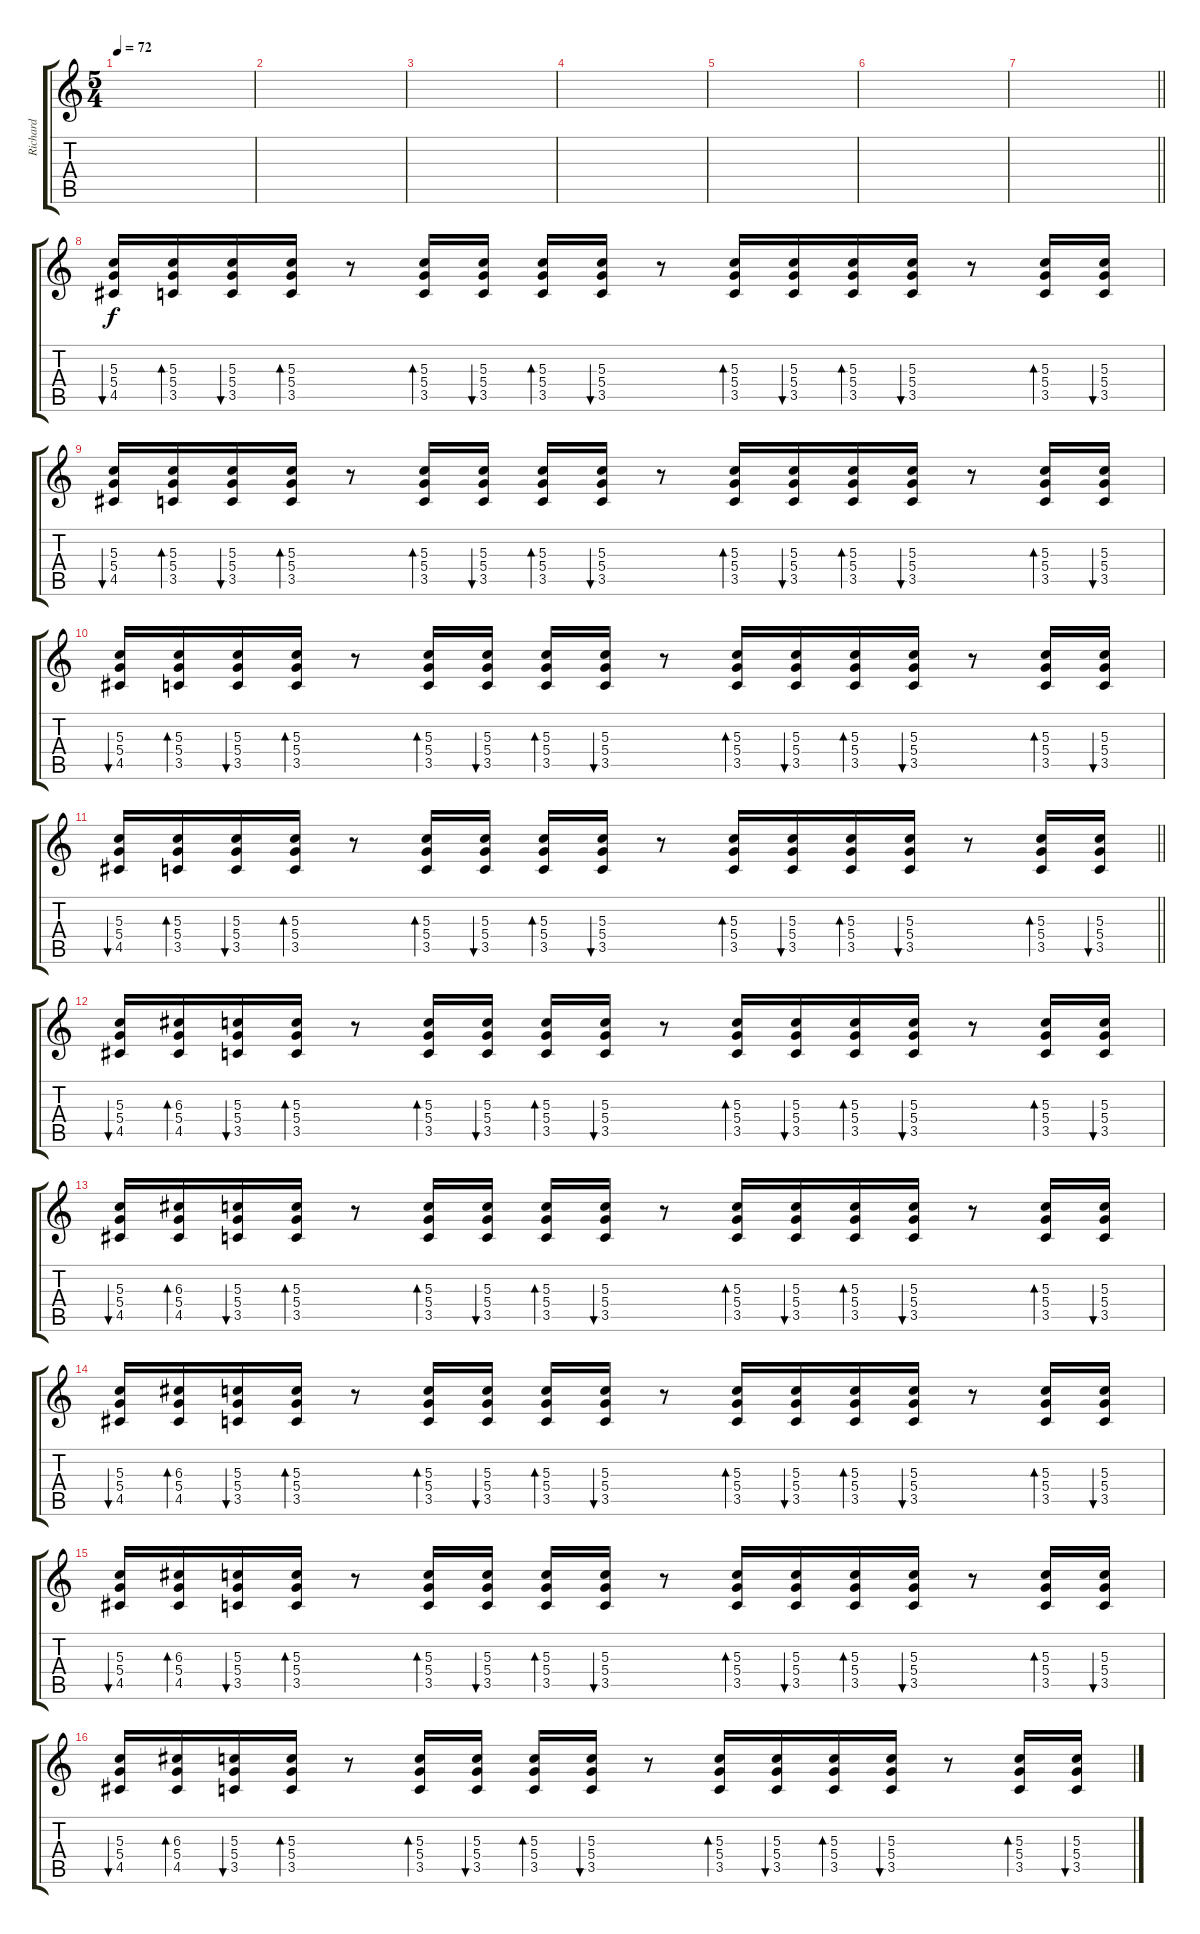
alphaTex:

\track ("Richard" "Richard") {instrument distortionguitar}
\staff {score tabs}
\tuning (E4 B3 G3 D3 A2 E2) {hide}
\ts (5 4)
\tempo 72
\clef g2
\ks c
|
|
|
|
|
|
\barLineRight lightlight
|
(5.3 5.4 4.5).16{bu 60} (5.3 5.4 3.5).16{bd 60} (5.3 5.4 3.5).16{bu 60} (5.3 5.4 3.5).16{bd 60} r.8 (5.3 5.4 3.5).16{bd 60} (5.3 5.4 3.5).16{bu 60} (5.3 5.4 3.5).16{bd 60} (5.3 5.4 3.5).16{bu 60} r.8 (5.3 5.4 3.5).16{bd 60} (5.3 5.4 3.5).16{bu 60} (5.3 5.4 3.5).16{bd 60} (5.3 5.4 3.5).16{bu 60} r.8 (5.3 5.4 3.5).16{bd 60} (5.3 5.4 3.5).16{bu 60} |
(5.3 5.4 4.5).16{bu 60} (5.3 5.4 3.5).16{bd 60} (5.3 5.4 3.5).16{bu 60} (5.3 5.4 3.5).16{bd 60} r.8 (5.3 5.4 3.5).16{bd 60} (5.3 5.4 3.5).16{bu 60} (5.3 5.4 3.5).16{bd 60} (5.3 5.4 3.5).16{bu 60} r.8 (5.3 5.4 3.5).16{bd 60} (5.3 5.4 3.5).16{bu 60} (5.3 5.4 3.5).16{bd 60} (5.3 5.4 3.5).16{bu 60} r.8 (5.3 5.4 3.5).16{bd 60} (5.3 5.4 3.5).16{bu 60} |
(5.3 5.4 4.5).16{bu 60} (5.3 5.4 3.5).16{bd 60} (5.3 5.4 3.5).16{bu 60} (5.3 5.4 3.5).16{bd 60} r.8 (5.3 5.4 3.5).16{bd 60} (5.3 5.4 3.5).16{bu 60} (5.3 5.4 3.5).16{bd 60} (5.3 5.4 3.5).16{bu 60} r.8 (5.3 5.4 3.5).16{bd 60} (5.3 5.4 3.5).16{bu 60} (5.3 5.4 3.5).16{bd 60} (5.3 5.4 3.5).16{bu 60} r.8 (5.3 5.4 3.5).16{bd 60} (5.3 5.4 3.5).16{bu 60} |
\barLineRight lightlight
(5.3 5.4 4.5).16{bu 60} (5.3 5.4 3.5).16{bd 60} (5.3 5.4 3.5).16{bu 60} (5.3 5.4 3.5).16{bd 60} r.8 (5.3 5.4 3.5).16{bd 60} (5.3 5.4 3.5).16{bu 60} (5.3 5.4 3.5).16{bd 60} (5.3 5.4 3.5).16{bu 60} r.8 (5.3 5.4 3.5).16{bd 60} (5.3 5.4 3.5).16{bu 60} (5.3 5.4 3.5).16{bd 60} (5.3 5.4 3.5).16{bu 60} r.8 (5.3 5.4 3.5).16{bd 60} (5.3 5.4 3.5).16{bu 60} |
(5.3 5.4 4.5).16{bu 60} (6.3 5.4 4.5).16{bd 60} (5.3 5.4 3.5).16{bu 60} (5.3 5.4 3.5).16{bd 60} r.8 (5.3 5.4 3.5).16{bd 60} (5.3 5.4 3.5).16{bu 60} (5.3 5.4 3.5).16{bd 60} (5.3 5.4 3.5).16{bu 60} r.8 (5.3 5.4 3.5).16{bd 60} (5.3 5.4 3.5).16{bu 60} (5.3 5.4 3.5).16{bd 60} (5.3 5.4 3.5).16{bu 60} r.8 (5.3 5.4 3.5).16{bd 60} (5.3 5.4 3.5).16{bu 60} |
(5.3 5.4 4.5).16{bu 60} (6.3 5.4 4.5).16{bd 60} (5.3 5.4 3.5).16{bu 60} (5.3 5.4 3.5).16{bd 60} r.8 (5.3 5.4 3.5).16{bd 60} (5.3 5.4 3.5).16{bu 60} (5.3 5.4 3.5).16{bd 60} (5.3 5.4 3.5).16{bu 60} r.8 (5.3 5.4 3.5).16{bd 60} (5.3 5.4 3.5).16{bu 60} (5.3 5.4 3.5).16{bd 60} (5.3 5.4 3.5).16{bu 60} r.8 (5.3 5.4 3.5).16{bd 60} (5.3 5.4 3.5).16{bu 60} |
(5.3 5.4 4.5).16{bu 60} (6.3 5.4 4.5).16{bd 60} (5.3 5.4 3.5).16{bu 60} (5.3 5.4 3.5).16{bd 60} r.8 (5.3 5.4 3.5).16{bd 60} (5.3 5.4 3.5).16{bu 60} (5.3 5.4 3.5).16{bd 60} (5.3 5.4 3.5).16{bu 60} r.8 (5.3 5.4 3.5).16{bd 60} (5.3 5.4 3.5).16{bu 60} (5.3 5.4 3.5).16{bd 60} (5.3 5.4 3.5).16{bu 60} r.8 (5.3 5.4 3.5).16{bd 60} (5.3 5.4 3.5).16{bu 60} |
(5.3 5.4 4.5).16{bu 60} (6.3 5.4 4.5).16{bd 60} (5.3 5.4 3.5).16{bu 60} (5.3 5.4 3.5).16{bd 60} r.8 (5.3 5.4 3.5).16{bd 60} (5.3 5.4 3.5).16{bu 60} (5.3 5.4 3.5).16{bd 60} (5.3 5.4 3.5).16{bu 60} r.8 (5.3 5.4 3.5).16{bd 60} (5.3 5.4 3.5).16{bu 60} (5.3 5.4 3.5).16{bd 60} (5.3 5.4 3.5).16{bu 60} r.8 (5.3 5.4 3.5).16{bd 60} (5.3 5.4 3.5).16{bu 60} |
(5.3 5.4 4.5).16{bu 60} (6.3 5.4 4.5).16{bd 60} (5.3 5.4 3.5).16{bu 60} (5.3 5.4 3.5).16{bd 60} r.8 (5.3 5.4 3.5).16{bd 60} (5.3 5.4 3.5).16{bu 60} (5.3 5.4 3.5).16{bd 60} (5.3 5.4 3.5).16{bu 60} r.8 (5.3 5.4 3.5).16{bd 60} (5.3 5.4 3.5).16{bu 60} (5.3 5.4 3.5).16{bd 60} (5.3 5.4 3.5).16{bu 60} r.8 (5.3 5.4 3.5).16{bd 60} (5.3 5.4 3.5).16{bu 60}
